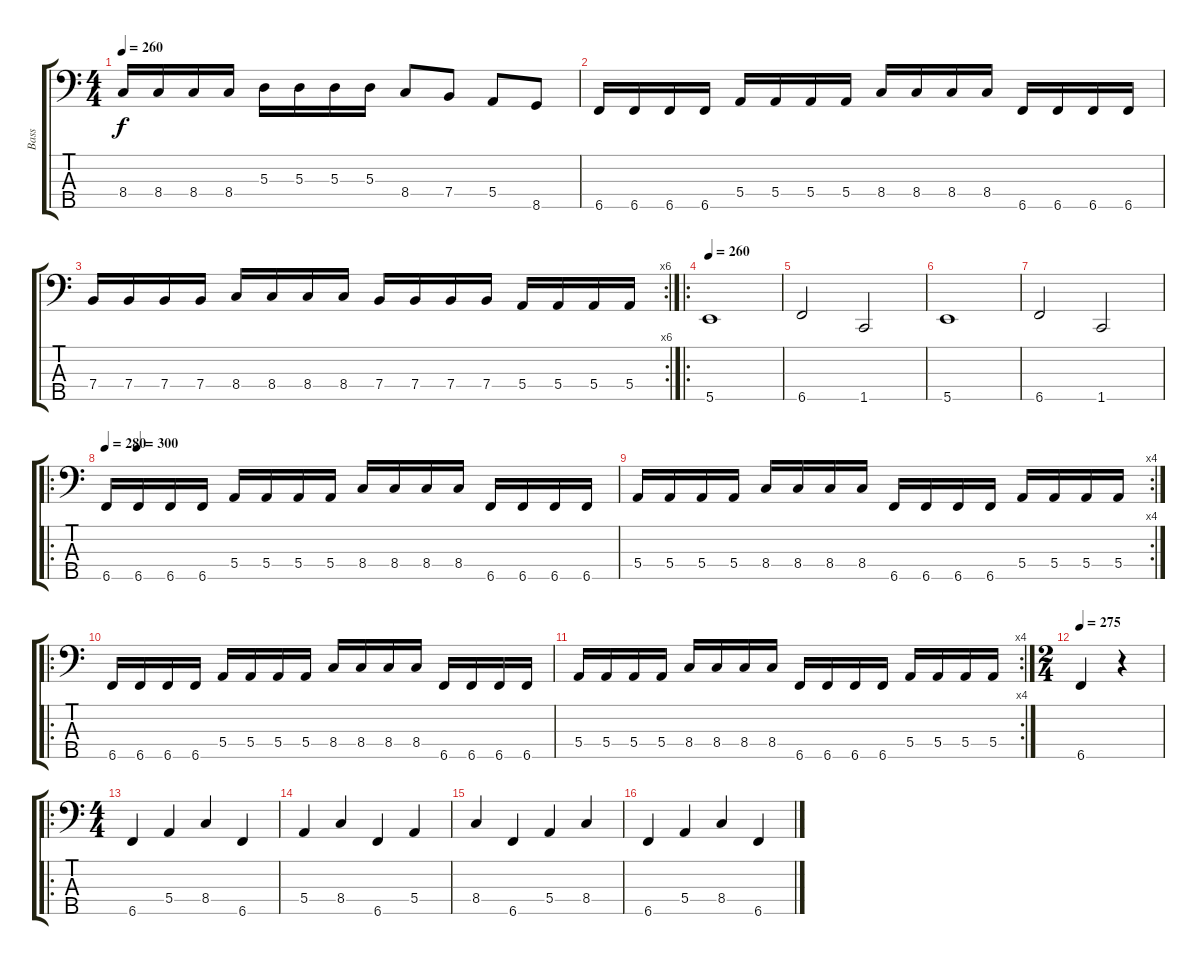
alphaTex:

\track ("Bass" "Bass") {instrument electricbassfinger}
\staff {score tabs}
\tuning (G2 D2 A1 E1 B0) {hide}
\ts (4 4)
\tempo 260
\clef f4
\ks c
8.4.16{dy f} 8.4.16 8.4.16 8.4.16 5.3.16 5.3.16 5.3.16 5.3.16 8.4.8 7.4.8 5.4.8 8.5.8 |
6.5.16 6.5.16 6.5.16 6.5.16 5.4.16 5.4.16 5.4.16 5.4.16 8.4.16 8.4.16 8.4.16 8.4.16 6.5.16 6.5.16 6.5.16 6.5.16 |
\rc 6
7.4.16 7.4.16 7.4.16 7.4.16 8.4.16 8.4.16 8.4.16 8.4.16 7.4.16 7.4.16 7.4.16 7.4.16 5.4.16 5.4.16 5.4.16 5.4.16 |
\ro
\tempo 260
5.5.1 |
6.5.2 1.5.2 |
5.5.1 |
6.5.2 1.5.2 |
\ro
\tempo 280
\tempo (300 0.0625)
6.5.16 6.5.16 6.5.16 6.5.16 5.4.16 5.4.16 5.4.16 5.4.16 8.4.16 8.4.16 8.4.16 8.4.16 6.5.16 6.5.16 6.5.16 6.5.16 |
\rc 4
5.4.16 5.4.16 5.4.16 5.4.16 8.4.16 8.4.16 8.4.16 8.4.16 6.5.16 6.5.16 6.5.16 6.5.16 5.4.16 5.4.16 5.4.16 5.4.16 |
\ro
6.5.16 6.5.16 6.5.16 6.5.16 5.4.16 5.4.16 5.4.16 5.4.16 8.4.16 8.4.16 8.4.16 8.4.16 6.5.16 6.5.16 6.5.16 6.5.16 |
\rc 4
5.4.16 5.4.16 5.4.16 5.4.16 8.4.16 8.4.16 8.4.16 8.4.16 6.5.16 6.5.16 6.5.16 6.5.16 5.4.16 5.4.16 5.4.16 5.4.16 |
\ts (2 4)
\tempo 275
6.5.4 r.4 |
\ro
\ts (4 4)
6.5.4 5.4.4 8.4.4 6.5.4 |
5.4.4 8.4.4 6.5.4 5.4.4 |
8.4.4 6.5.4 5.4.4 8.4.4 |
6.5.4 5.4.4 8.4.4 6.5.4
